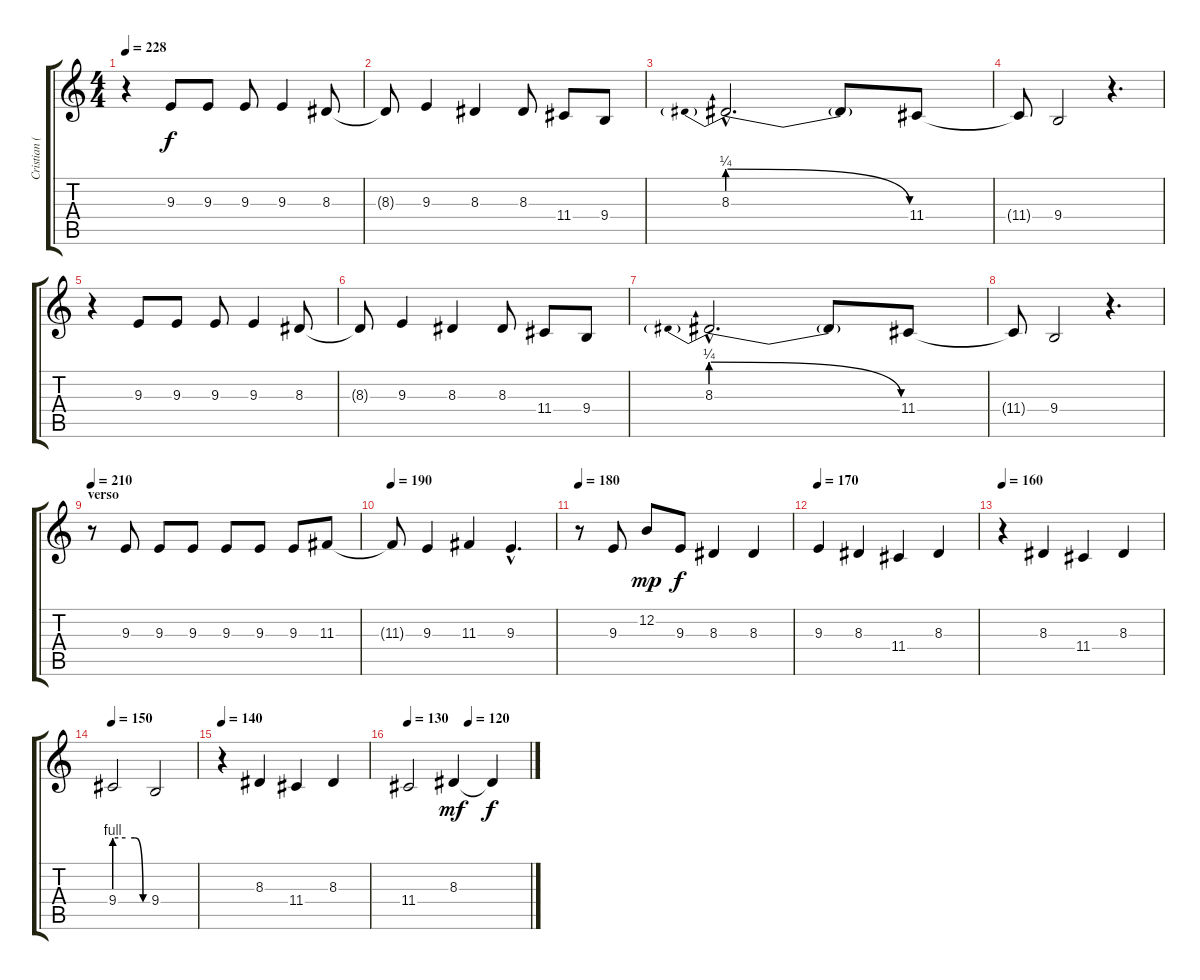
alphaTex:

\track ("Cristian (voz)" "Cristian (") {instrument lead6voice}
\staff {score tabs}
\tuning (E4 B3 G3 D3 A2 E2) {hide}
\ts (4 4)
\tempo 228
\clef g2
\ks c
r.4{dy f} 9.3.8 9.3.8 9.3.8 9.3.4 8.3.8 |
8.3{t}.8 9.3.4 8.3.4 8.3.8 11.4.8 9.4.8 |
8.3{be (prebendrelease 0 1 60 0) hac}.2{d} 8.3{t}.8 11.4.8 |
11.4{t}.8 9.4.2 r.4{d} |
r.4 9.3.8 9.3.8 9.3.8 9.3.4 8.3.8 |
8.3{t}.8 9.3.4 8.3.4 8.3.8 11.4.8 9.4.8 |
8.3{be (prebendrelease 0 1 60 0) hac}.2{d} 8.3{t}.8 11.4.8 |
11.4{t}.8 9.4.2 r.4{d} |
\section ("" "verso")
\tempo 210
r.8 9.3.8 9.3.8 9.3.8 9.3.8 9.3.8 9.3.8 11.3.8 |
\tempo 190
11.3{t}.8 9.3.4 11.3.4 9.3{hac}.4{d} |
\tempo 180
r.8 9.3.8 12.2.8{dy mp} 9.3.8{dy f} 8.3.4 8.3.4 |
\tempo 170
9.3.4 8.3.4 11.4.4 8.3.4 |
\tempo 160
r.4 8.3.4 11.4.4 8.3.4 |
\tempo 150
9.4{be (custom 0 4 20 4 37 4 52 0 60 0)}.2 9.4.2 |
\tempo 140
r.4 8.3.4 11.4.4 8.3.4 |
\tempo 130
\tempo (120 0.5)
11.4.2 8.3.4{dy mf} 8.3{t}.4{dy f volume 12}
